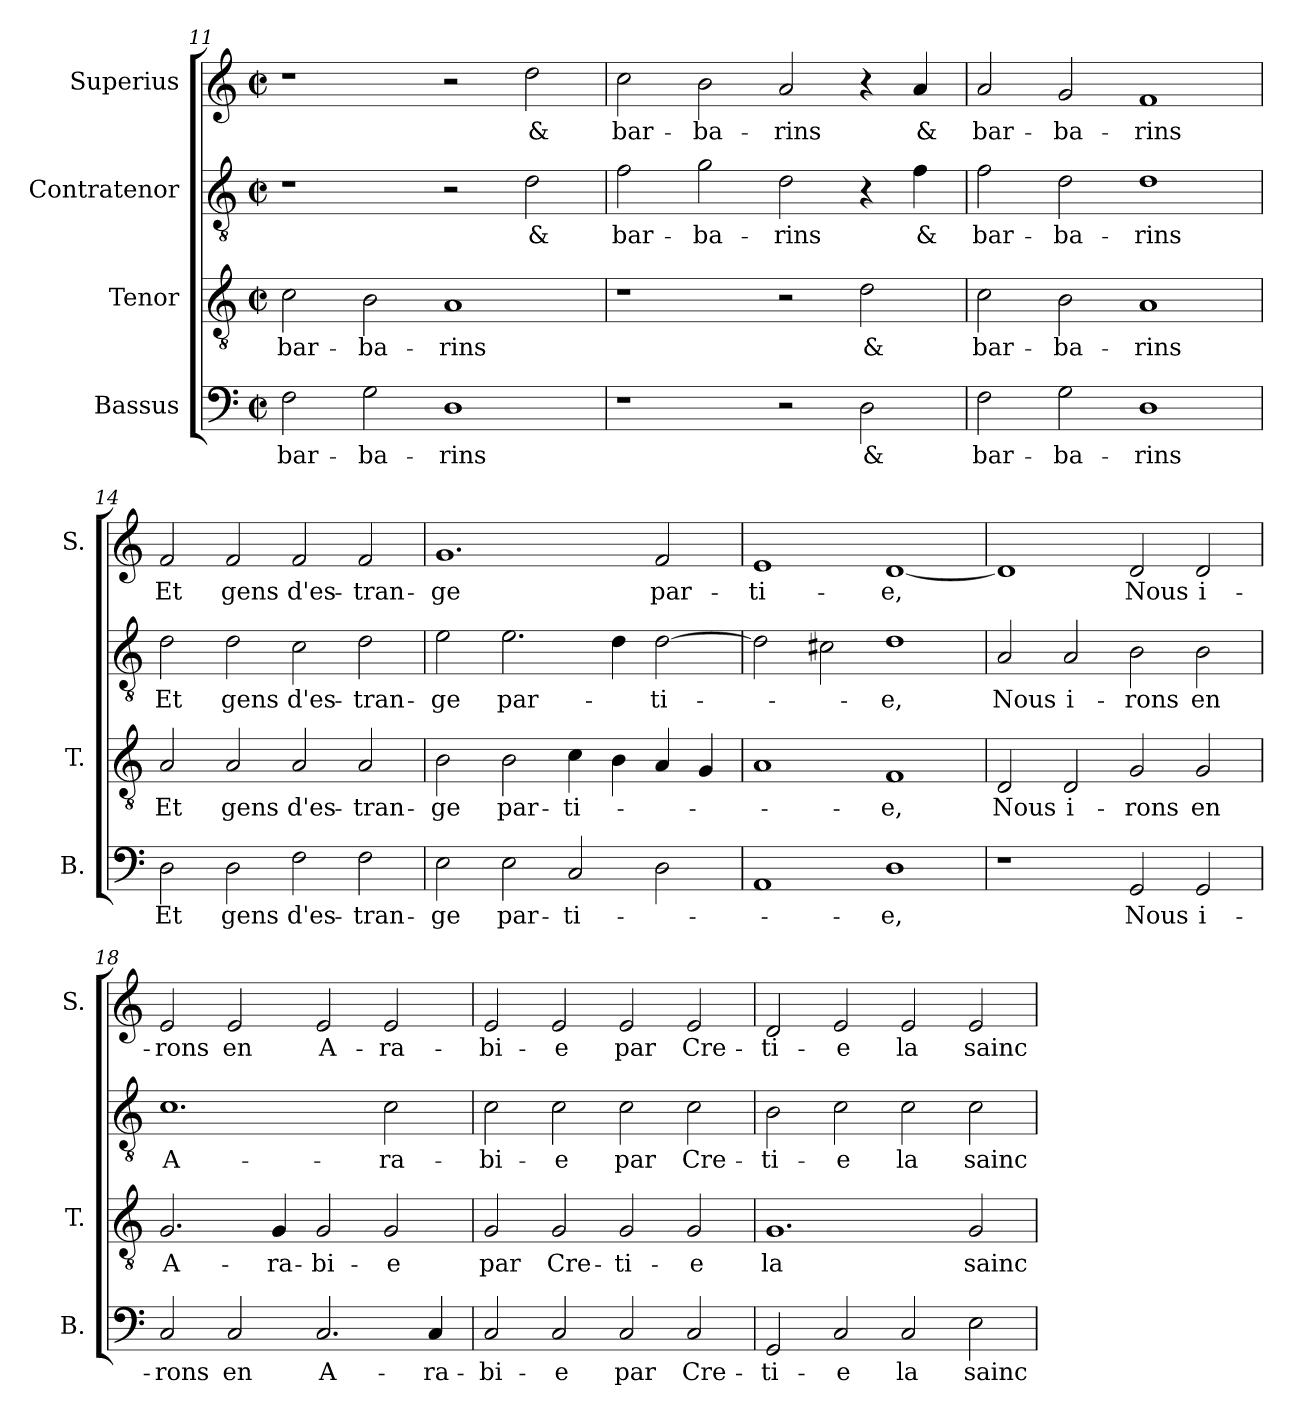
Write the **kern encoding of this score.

**kern	**text	**kern	**text	**kern	**text	**kern	**text
*part4	*part4	*part3	*part3	*part2	*part2	*part1	*part1
*staff4	*staff4	*staff3	*staff3	*staff2	*staff2	*staff1	*staff1
*I"Bassus	*	*I"Tenor	*	*I"Contratenor	*	*I"Superius	*
*I'B.	*	*I'T.	*	*	*	*I'S.	*
*clefF4	*	*clefGv2	*	*clefGv2	*	*clefG2	*
*k[]	*	*k[]	*	*k[]	*	*k[]	*
*C:	*	*C:	*	*C:	*	*C:	*
*M2/2	*	*M2/2	*	*M2/2	*	*M2/2	*
*met(c|)	*	*met(c|)	*	*met(c|)	*	*met(c|)	*
=11	=11	=11	=11	=11	=11	=11	=11
2F\	bar-	2c\	bar-	1r	.	1r	.
2G\	-ba-	2B\	-ba-	.	.	.	.
1D\	-rins	1A/	-rins	2r	.	2r	.
.	.	.	.	2d\	&	2dd\	&
=12	=12	=12	=12	=12	=12	=12	=12
1r	.	1r	.	2f\	bar-	2cc\	bar-
.	.	.	.	2g\	-ba-	2b\	-ba-
2r	.	2r	.	2d\	-rins	2a/	-rins
2D\	&	2d\	&	4r	.	4r	.
.	.	.	.	4f\	&	4a/	&
!!LO:LB:g=z
=13	=13	=13	=13	=13	=13	=13	=13
2F\	bar-	2c\	bar-	2f\	bar-	2a/	bar-
2G\	-ba-	2B\	-ba-	2d\	-ba-	2g/	-ba-
1D\	-rins	1A/	-rins	1d\	-rins	1f/	-rins
=14	=14	=14	=14	=14	=14	=14	=14
2D\	Et	2A/	Et	2d\	Et	2f/	Et
2D\	gens	2A/	gens	2d\	gens	2f/	gens
2F\	d'es-	2A/	d'es-	2c\	d'es-	2f/	d'es-
2F\	-tran-	2A/	-tran-	2d\	-tran-	2f/	-tran-
=15	=15	=15	=15	=15	=15	=15	=15
2E\	-ge	2B\	-ge	2e\	-ge	1.g/	-ge
2E\	par-	2B\	par-	2.e\	par-	.	.
2C/	-ti-	4c\	-ti-	.	.	.	.
.	.	4B\	.	4d\	.	.	.
2D\	.	4A/	.	[2d\	-ti-	2f/	par-
.	.	4G/	.	.	.	.	.
=16	=16	=16	=16	=16	=16	=16	=16
1AA/	.	1A/	.	2d\]	.	1e/	-ti-
.	.	.	.	2c#X\	.	.	.
1D\	-e,	1F/	-e,	1d\	-e,	[1d/	-e,
=17	=17	=17	=17	=17	=17	=17	=17
1r	.	2D/	Nous	2A/	Nous	1d/]	.
.	.	2D/	i-	2A/	i-	.	.
2GG/	Nous	2G/	-rons	2B\	-rons	2d/	Nous
2GG/	i-	2G/	en	2B\	en	2d/	i-
=18	=18	=18	=18	=18	=18	=18	=18
2C/	-rons	2.G/	A-	1.c\	A-	2e/	-rons
2C/	en	.	.	.	.	2e/	en
.	.	4G/	-ra-	.	.	.	.
2.C/	A-	2G/	-bi-	.	.	2e/	A-
.	.	2G/	-e	2c\	-ra-	2e/	-ra-
4C/	-ra-	.	.	.	.	.	.
!!LO:PB:g=z
=19	=19	=19	=19	=19	=19	=19	=19
2C/	-bi-	2G/	par	2c\	-bi-	2e/	-bi-
2C/	-e	2G/	Cre-	2c\	-e	2e/	-e
2C/	par	2G/	-ti-	2c\	par	2e/	par
2C/	Cre-	2G/	-e	2c\	Cre-	2e/	Cre-
=20	=20	=20	=20	=20	=20	=20	=20
2GG/	-ti-	1.G/	la	2B\	-ti-	2d/	-ti-
2C/	-e	.	.	2c\	-e	2e/	-e
2C/	la	.	.	2c\	la	2e/	la
2E\	sainc-	2G/	sainc-	2c\	sainc-	2e/	sainc-
=	=	=	=	=	=	=	=
*-	*-	*-	*-	*-	*-	*-	*-
